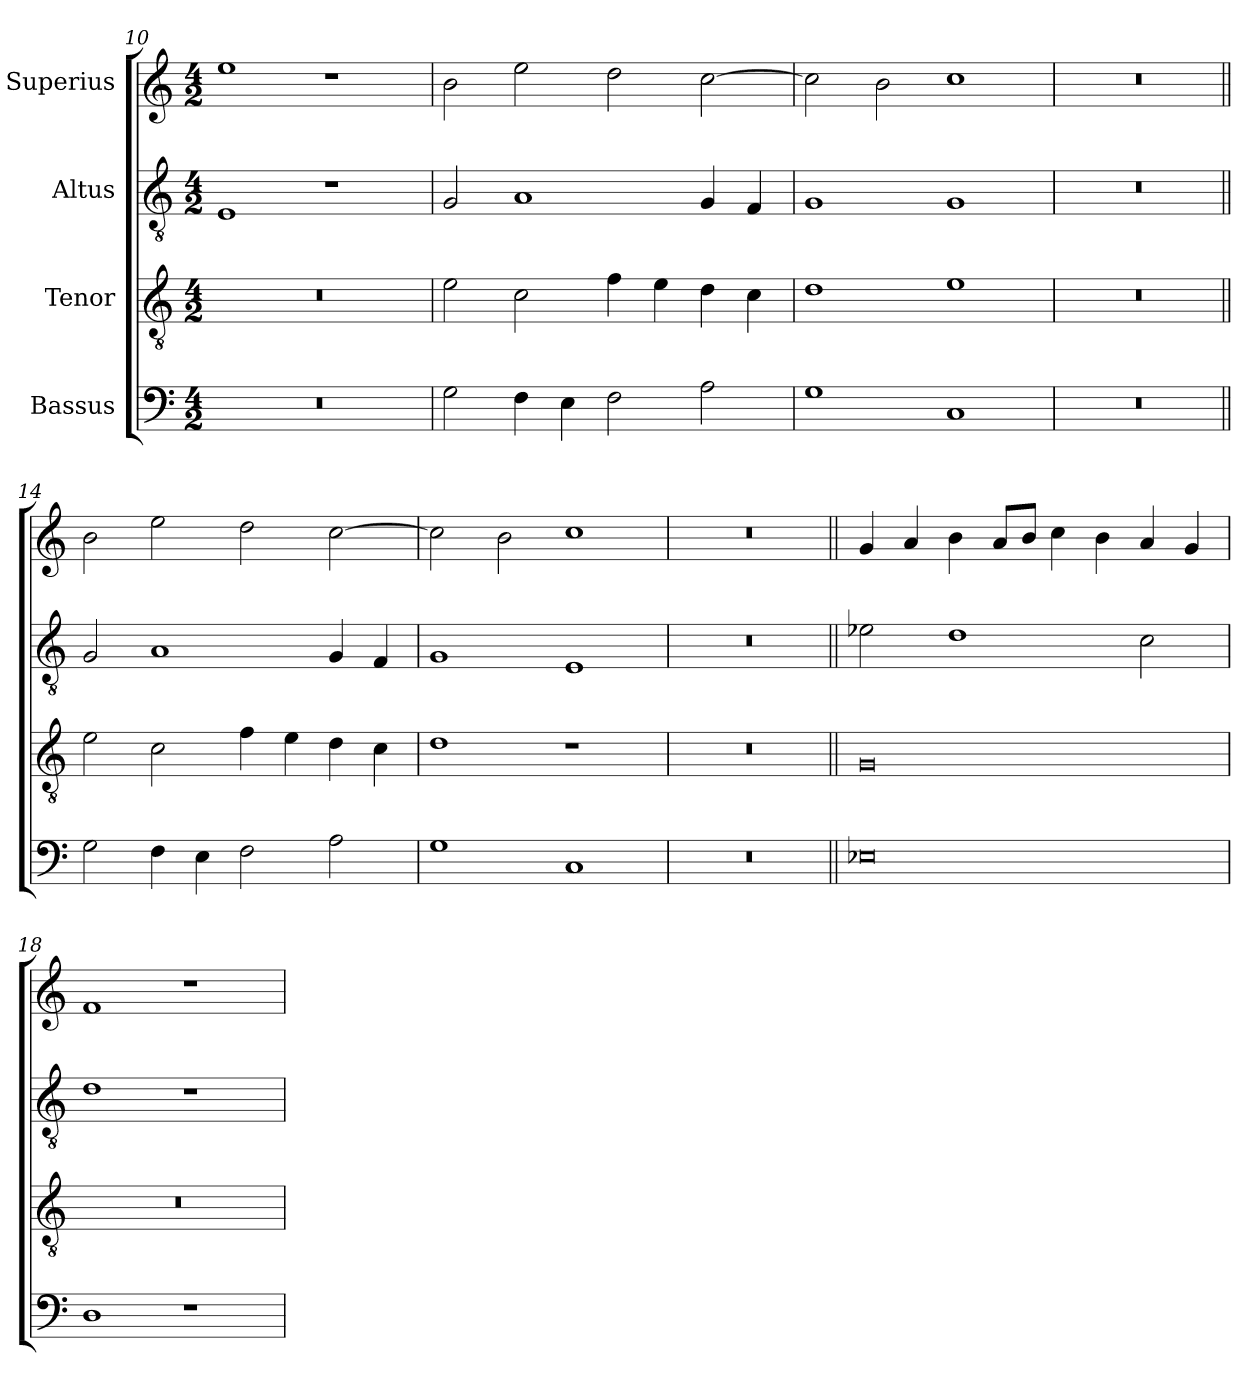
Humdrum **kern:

**kern	**kern	**kern	**kern
*part4	*part3	*part2	*part1
*staff4	*staff3	*staff2	*staff1
*I"Bassus	*I"Tenor	*I"Altus	*I"Superius
*clefF4	*clefGv2	*clefGv2	*clefG2
*k[]	*k[]	*k[]	*k[]
*M4/2	*M4/2	*M4/2	*M4/2
=10	=10	=10	=10
0r	0r	1E/	1ee\
.	.	1r	1r
=11	=11	=11	=11
2G\	2e\	2G/	2b\
4F\	2c\	1A/	2ee\
4E\	.	.	.
2F\	4f\	.	2dd\
.	4e\	.	.
2A\	4d\	4G/	[2cc\
.	4c\	4F/	.
=12	=12	=12	=12
1G\	1d\	1G/	2cc\]
.	.	.	2b\
1C/	1e\	1G/	1cc\
=13	=13	=13	=13
0r	0r	0r	0r
=14||	=14||	=14||	=14||
2G\	2e\	2G/	2b\
4F\	2c\	1A/	2ee\
4E\	.	.	.
2F\	4f\	.	2dd\
.	4e\	.	.
2A\	4d\	4G/	[2cc\
.	4c\	4F/	.
=15	=15	=15	=15
1G\	1d\	1G/	2cc\]
.	.	.	2b\
1C/	1r	1E/	1cc\
=16	=16	=16	=16
0r	0r	0r	0r
=17||	=17||	=17||	=17||
0E-X\	0G/	2e-X\	4g/
.	.	.	4a/
.	.	1d\	4b\
.	.	.	8a/L
.	.	.	8b/J
.	.	.	4cc\
.	.	.	4b\
.	.	2c\	4a/
.	.	.	4g/
=18	=18	=18	=18
1D\	0r	1d\	1f/
1r	.	1r	1r
=	=	=	=
*-	*-	*-	*-
